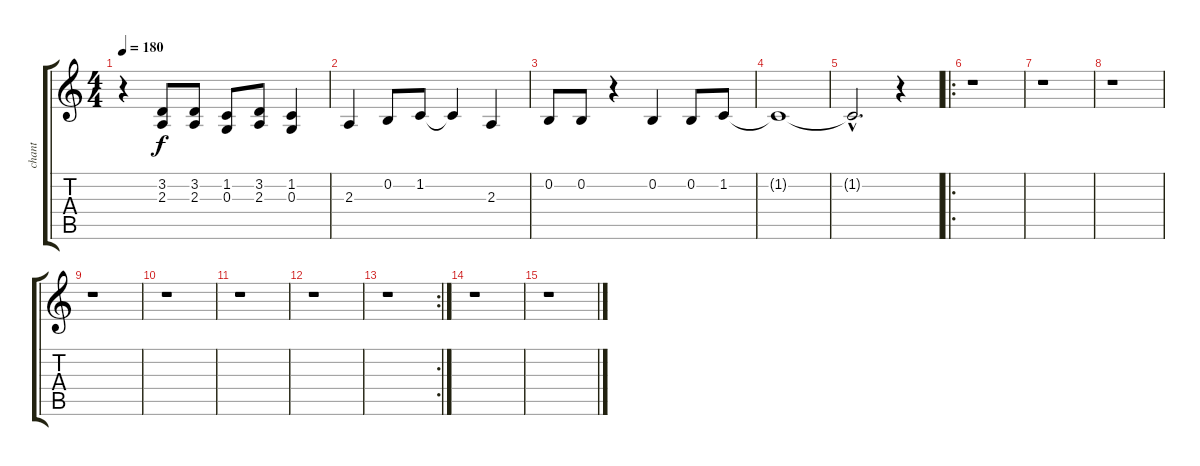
\track ("chant" "chant") {instrument lead6voice}
\staff {score tabs}
\tuning (E4 B3 G3 D3 A2 E2) {hide}
\ts (4 4)
\tempo 180
\clef g2
\ks c
r.4{dy f} (3.2 2.3).8 (3.2 2.3).8 (1.2 0.3).8 (3.2 2.3).8 (1.2 0.3).4 |
2.3.4 0.2.8 1.2.8 1.2{t}.4 2.3.4 |
0.2.8 0.2.8 r.4 0.2.4 0.2.8 1.2.8 |
1.2{t}.1 |
1.2{hac t}.2{d} r.4 |
\ro
r.1 |
r.1 |
r.1 |
r.1 |
r.1 |
r.1 |
r.1 |
\rc 2
r.1 |
r.1 |
r.1
